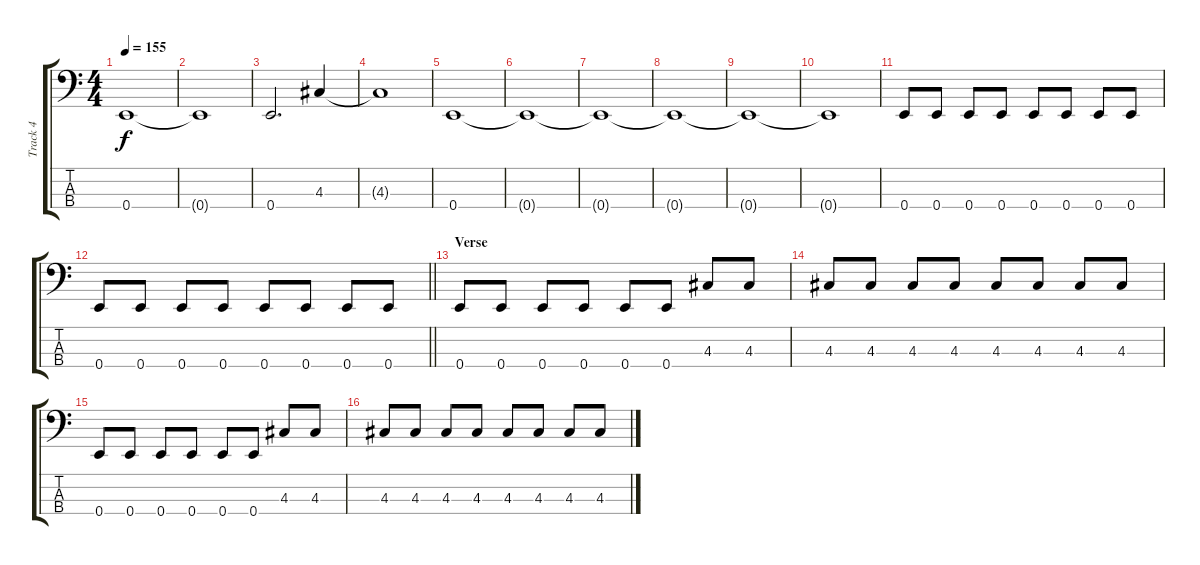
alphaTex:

\track ("Track 4" "Track 4") {instrument electricbassfinger}
\staff {score tabs}
\tuning (G2 D2 A1 E1) {hide}
\ts (4 4)
\tempo 155
\clef f4
\ks c
0.4.1{dy f} |
0.4{t}.1 |
0.4.2{d} 4.3.4 |
4.3{t}.1 |
0.4.1 |
0.4{t}.1 |
0.4{t}.1 |
0.4{t}.1 |
0.4{t}.1 |
0.4{t}.1 |
0.4.8 0.4.8 0.4.8 0.4.8 0.4.8 0.4.8 0.4.8 0.4.8 |
\barLineRight lightlight
0.4.8 0.4.8 0.4.8 0.4.8 0.4.8 0.4.8 0.4.8 0.4.8 |
\section ("" "Verse")
0.4.8 0.4.8 0.4.8 0.4.8 0.4.8 0.4.8 4.3.8 4.3.8 |
4.3.8 4.3.8 4.3.8 4.3.8 4.3.8 4.3.8 4.3.8 4.3.8 |
0.4.8 0.4.8 0.4.8 0.4.8 0.4.8 0.4.8 4.3.8 4.3.8 |
4.3.8 4.3.8 4.3.8 4.3.8 4.3.8 4.3.8 4.3.8 4.3.8
